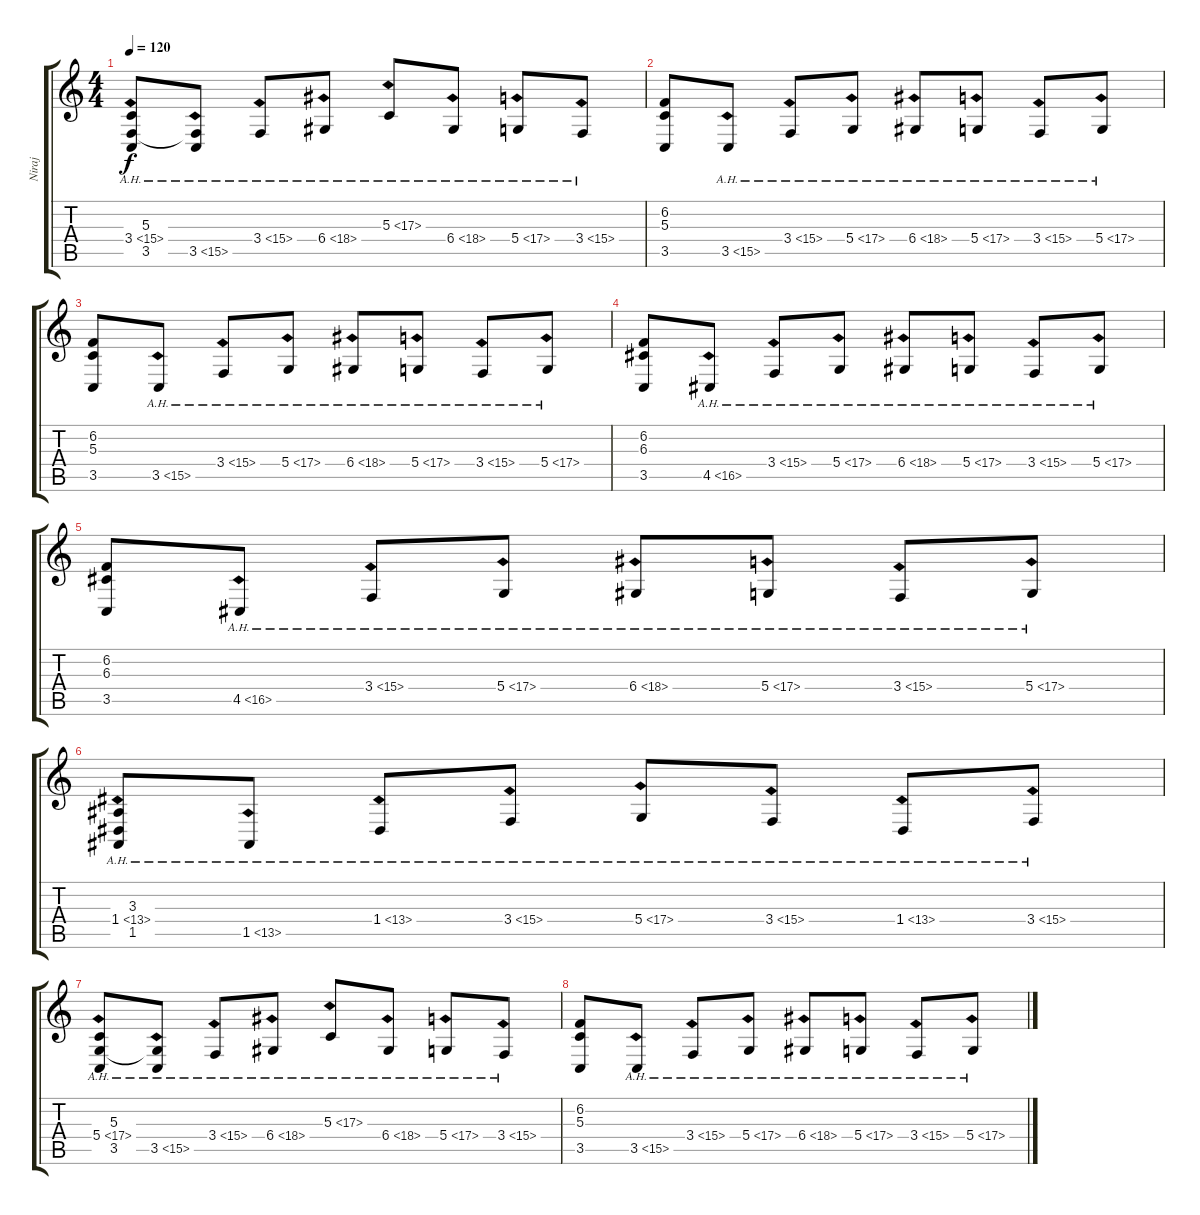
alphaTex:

\track ("Niraj" "Niraj") {instrument acousticgrandpiano}
\staff {score tabs}
\tuning (E4 B3 G3 D3 A2 D2) {hide}
\ts (4 4)
\tempo 120
\clef g2
\ks c
(5.3 3.4{ah 12} 3.5).8{dy f} (3.4{t} 3.5{ah 12}).8 3.4{ah 12}.8 6.4{ah 12}.8 5.3{ah 12}.8 6.4{ah 12}.8 5.4{ah 12}.8 3.4{ah 12}.8 |
(6.2 5.3 3.5).8 3.5{ah 12}.8 3.4{ah 12}.8 5.4{ah 12}.8 6.4{ah 12}.8 5.4{ah 12}.8 3.4{ah 12}.8 5.4{ah 12}.8 |
(6.2 5.3 3.5).8 3.5{ah 12}.8 3.4{ah 12}.8 5.4{ah 12}.8 6.4{ah 12}.8 5.4{ah 12}.8 3.4{ah 12}.8 5.4{ah 12}.8 |
(6.2 6.3 3.5).8 4.5{ah 12}.8 3.4{ah 12}.8 5.4{ah 12}.8 6.4{ah 12}.8 5.4{ah 12}.8 3.4{ah 12}.8 5.4{ah 12}.8 |
(6.2 6.3 3.5).8 4.5{ah 12}.8 3.4{ah 12}.8 5.4{ah 12}.8 6.4{ah 12}.8 5.4{ah 12}.8 3.4{ah 12}.8 5.4{ah 12}.8 |
(3.3 1.4{ah 12} 1.5).8 1.5{ah 12}.8 1.4{ah 12}.8 3.4{ah 12}.8 5.4{ah 12}.8 3.4{ah 12}.8 1.4{ah 12}.8 3.4{ah 12}.8 |
(5.3 5.4{ah 12} 3.5).8 (5.4{t} 3.5{ah 12}).8 3.4{ah 12}.8 6.4{ah 12}.8 5.3{ah 12}.8 6.4{ah 12}.8 5.4{ah 12}.8 3.4{ah 12}.8 |
(6.2 5.3 3.5).8 3.5{ah 12}.8 3.4{ah 12}.8 5.4{ah 12}.8 6.4{ah 12}.8 5.4{ah 12}.8 3.4{ah 12}.8 5.4{ah 12}.8
